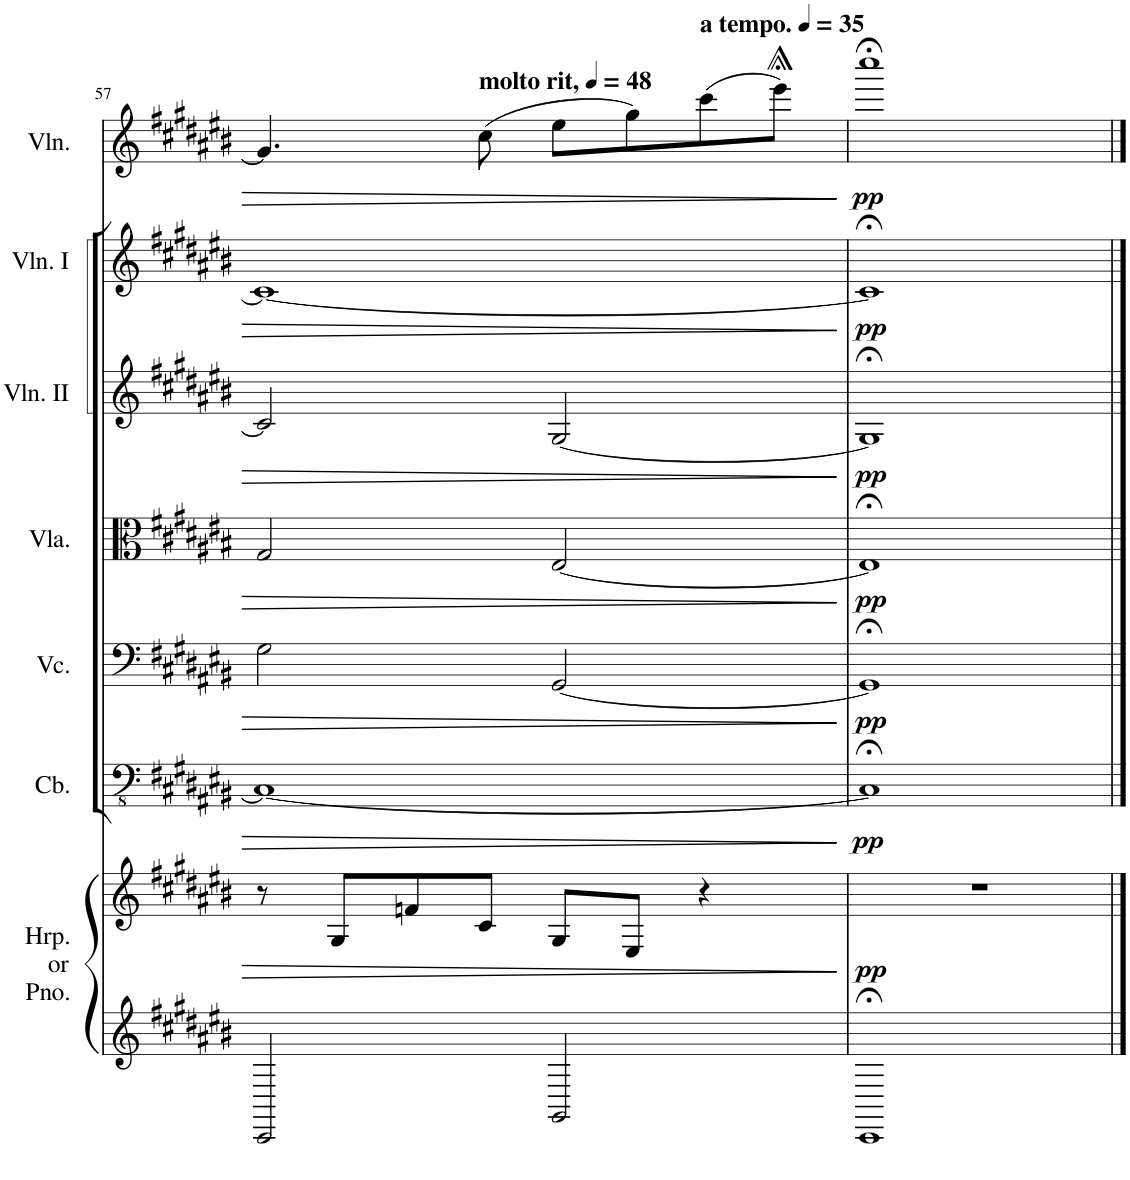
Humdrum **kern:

**kern	**kern	**dynam	**kern	**dynam	**kern	**dynam	**kern	**dynam	**kern	**dynam	**kern	**dynam	**kern	**dynam
*part7	*part7	*part7	*part6	*part6	*part5	*part5	*part4	*part4	*part3	*part3	*part2	*part2	*part1	*part1
*staff8	*staff7	*staff7/8	*staff6	*staff6	*staff5	*staff5	*staff4	*staff4	*staff3	*staff3	*staff2	*staff2	*staff1	*staff1
*I"Harp or Piano	*	*	*I"Contrabass	*	*I"Violoncello	*	*I"Viola	*	*I"Violin II	*	*I"Violin I	*	*I"Violin	*
*I'Hrp. or Pno.	*	*	*I'Cb.	*	*I'Vc.	*	*I'Vla.	*	*I'Vln. II	*	*I'Vln. I	*	*I'Vln.	*
!!LO:PB:g=z
*clefG2	*clefG2	*	*clefFv4	*	*clefF4	*	*clefC3	*	*clefG2	*	*clefG2	*	*clefG2	*
*k[f#c#g#d#a#e#b#]	*k[f#c#g#d#a#e#b#]	*	*k[f#c#g#d#a#e#b#]	*	*k[f#c#g#d#a#e#b#]	*	*k[f#c#g#d#a#e#b#]	*	*k[f#c#g#d#a#e#b#]	*	*k[f#c#g#d#a#e#b#]	*	*k[f#c#g#d#a#e#b#]	*
*M4/4	*M4/4	*	*M4/4	*	*M4/4	*	*M4/4	*	*M4/4	*	*M4/4	*	*M4/4	*
=57	=57	=57	=57	=57	=57	=57	=57	=57	=57	=57	=57	=57	=57	=57
2CC#/	8r	.	1CC#_	.	2G#\	.	2G#/	.	2c#/]	.	1c#_	.	4.g#/]	.
.	8G#/L	.	.	.	.	.	.	.	.	.	.	.	.	.
.	8fn/	.	.	.	.	.	.	.	.	.	.	.	.	.
*	*	*	*	*	*	*	*	*	*	*	*	*	*MM48	*
!	!	!	!	!	!	!	!	!	!	!	!	!	!LO:TX:a:B:t=molto rit,	!
.	8c#/J	.	.	.	.	.	.	.	.	.	.	.	(8cc#\	.
2GG#/	8G#/L	.	.	.	[2GG#/	.	[2E#/	.	[2G#/	.	.	.	8ee#\L	.
.	8E#/J	.	.	.	.	.	.	.	.	.	.	.	8gg#\)	.
*	*	*	*	*	*	*	*	*	*	*	*	*	*MM35	*
!	!	!	!	!	!	!	!	!	!	!	!	!	!LO:TX:a:B:t=a tempo.	!
.	4r	.	.	.	.	.	.	.	.	.	.	.	(8ccc#\	.
.	.	.	.	.	.	.	.	.	.	.	.	.	8eee#;<\J)	.
=58	=58	=58	=58	=58	=58	=58	=58	=58	=58	=58	=58	=58	=58	=58
!	!	!LO:DY:b	!	!LO:DY:b	!	!LO:DY:b	!	!LO:DY:b	!	!LO:DY:b	!	!LO:DY:b	!	!LO:DY:b
1CC#;<	1r	pp	1CC#;<]	pp	1GG#;<]	pp	1E#;<]	pp	1G#;<]	pp	1c#;<]	pp	1cccc#;<	pp
==	==	==	==	==	==	==	==	==	==	==	==	==	==	==
*-	*-	*-	*-	*-	*-	*-	*-	*-	*-	*-	*-	*-	*-	*-
